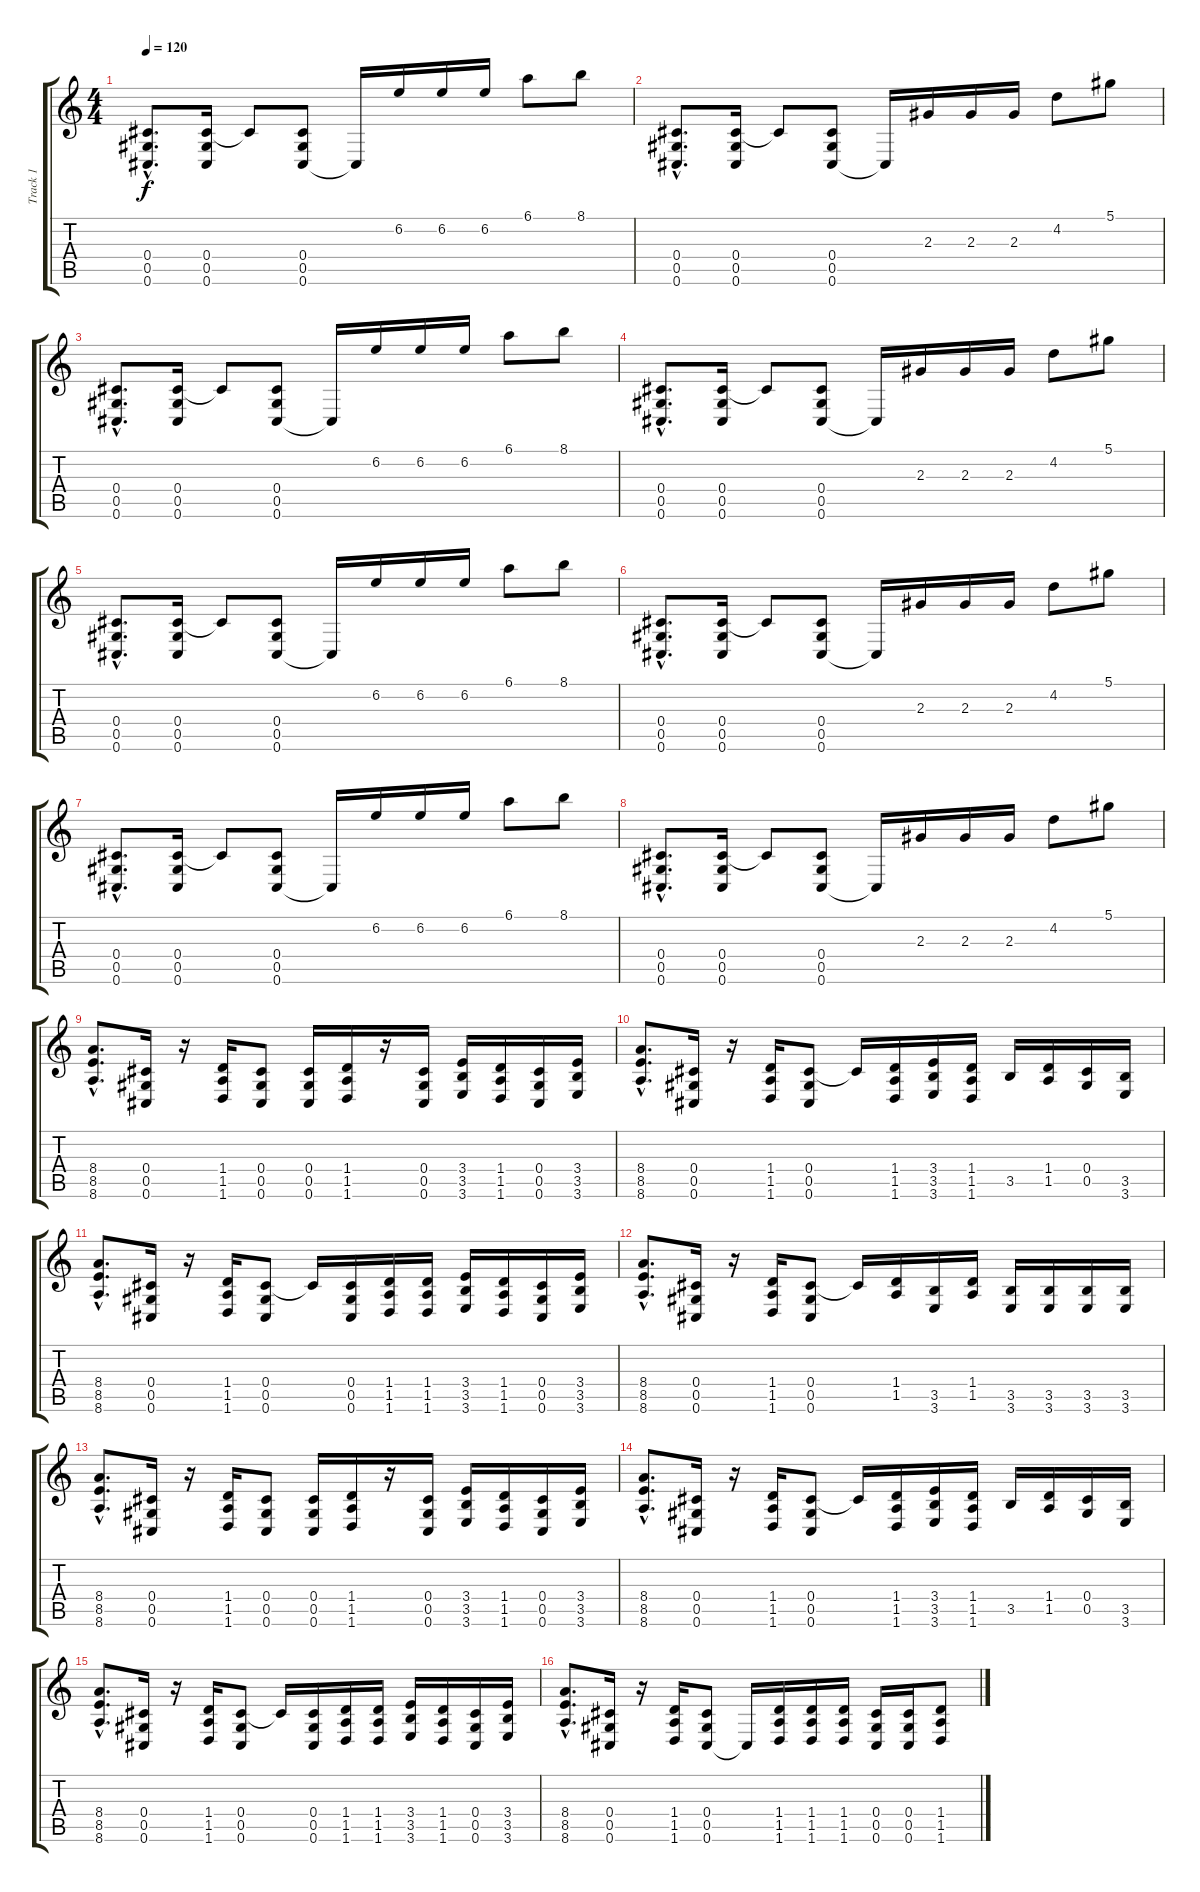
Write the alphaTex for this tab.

\track ("Track 1" "Track 1") {instrument distortionguitar}
\staff {score tabs}
\tuning (Eb4 Bb3 Gb3 Db3 Ab2 Db2) {hide}
\ts (4 4)
\tempo 120
\clef g2
\ks c
(0.4{hac} 0.5{hac} 0.6{hac}).8{d dy f} (0.4 0.5 0.6).16 0.4{t}.8 (0.4 0.5 0.6).8 0.6{t}.16 6.2.16 6.2.16 6.2.16 6.1.8 8.1.8 |
(0.4{hac} 0.5{hac} 0.6{hac}).8{d} (0.4 0.5 0.6).16 0.4{t}.8 (0.4 0.5 0.6).8 0.6{t}.16 2.3.16 2.3.16 2.3.16 4.2.8 5.1.8 |
(0.4{hac} 0.5{hac} 0.6{hac}).8{d} (0.4 0.5 0.6).16 0.4{t}.8 (0.4 0.5 0.6).8 0.6{t}.16 6.2.16 6.2.16 6.2.16 6.1.8 8.1.8 |
(0.4{hac} 0.5{hac} 0.6{hac}).8{d} (0.4 0.5 0.6).16 0.4{t}.8 (0.4 0.5 0.6).8 0.6{t}.16 2.3.16 2.3.16 2.3.16 4.2.8 5.1.8 |
(0.4{hac} 0.5{hac} 0.6{hac}).8{d} (0.4 0.5 0.6).16 0.4{t}.8 (0.4 0.5 0.6).8 0.6{t}.16 6.2.16 6.2.16 6.2.16 6.1.8 8.1.8 |
(0.4{hac} 0.5{hac} 0.6{hac}).8{d} (0.4 0.5 0.6).16 0.4{t}.8 (0.4 0.5 0.6).8 0.6{t}.16 2.3.16 2.3.16 2.3.16 4.2.8 5.1.8 |
(0.4{hac} 0.5{hac} 0.6{hac}).8{d} (0.4 0.5 0.6).16 0.4{t}.8 (0.4 0.5 0.6).8 0.6{t}.16 6.2.16 6.2.16 6.2.16 6.1.8 8.1.8 |
(0.4{hac} 0.5{hac} 0.6{hac}).8{d} (0.4 0.5 0.6).16 0.4{t}.8 (0.4 0.5 0.6).8 0.6{t}.16 2.3.16 2.3.16 2.3.16 4.2.8 5.1.8 |
(8.4{hac} 8.5{hac} 8.6{hac}).8{d} (0.4 0.5 0.6).16 r.16 (1.4 1.5 1.6).16 (0.4 0.5 0.6).8 (0.4 0.5 0.6).16 (1.4 1.5 1.6).16 r.16 (0.4 0.5 0.6).16 (3.4 3.5 3.6).16 (1.4 1.5 1.6).16 (0.4 0.5 0.6).16 (3.4 3.5 3.6).16 |
(8.4{hac} 8.5{hac} 8.6{hac}).8{d} (0.4 0.5 0.6).16 r.16 (1.4 1.5 1.6).16 (0.4 0.5 0.6).8 0.4{t}.16 (1.4 1.5 1.6).16 (3.4 3.5 3.6).16 (1.4 1.5 1.6).16 3.5.16 (1.4 1.5).16 (0.4 0.5).16 (3.5 3.6).16 |
(8.4{hac} 8.5{hac} 8.6{hac}).8{d} (0.4 0.5 0.6).16 r.16 (1.4 1.5 1.6).16 (0.4 0.5 0.6).8 0.4{t}.16 (0.4 0.5 0.6).16 (1.4 1.5 1.6).16 (1.4 1.5 1.6).16 (3.4 3.5 3.6).16 (1.4 1.5 1.6).16 (0.4 0.5 0.6).16 (3.4 3.5 3.6).16 |
(8.4{hac} 8.5{hac} 8.6{hac}).8{d} (0.4 0.5 0.6).16 r.16 (1.4 1.5 1.6).16 (0.4 0.5 0.6).8 0.4{t}.16 (1.4 1.5).16 (3.5 3.6).16 (1.4 1.5).16 (3.5 3.6).16 (3.5 3.6).16 (3.5 3.6).16 (3.5 3.6).16 |
(8.4{hac} 8.5{hac} 8.6{hac}).8{d} (0.4 0.5 0.6).16 r.16 (1.4 1.5 1.6).16 (0.4 0.5 0.6).8 (0.4 0.5 0.6).16 (1.4 1.5 1.6).16 r.16 (0.4 0.5 0.6).16 (3.4 3.5 3.6).16 (1.4 1.5 1.6).16 (0.4 0.5 0.6).16 (3.4 3.5 3.6).16 |
(8.4{hac} 8.5{hac} 8.6{hac}).8{d} (0.4 0.5 0.6).16 r.16 (1.4 1.5 1.6).16 (0.4 0.5 0.6).8 0.4{t}.16 (1.4 1.5 1.6).16 (3.4 3.5 3.6).16 (1.4 1.5 1.6).16 3.5.16 (1.4 1.5).16 (0.4 0.5).16 (3.5 3.6).16 |
(8.4{hac} 8.5{hac} 8.6{hac}).8{d} (0.4 0.5 0.6).16 r.16 (1.4 1.5 1.6).16 (0.4 0.5 0.6).8 0.4{t}.16 (0.4 0.5 0.6).16 (1.4 1.5 1.6).16 (1.4 1.5 1.6).16 (3.4 3.5 3.6).16 (1.4 1.5 1.6).16 (0.4 0.5 0.6).16 (3.4 3.5 3.6).16 |
(8.4{hac} 8.5{hac} 8.6{hac}).8{d} (0.4 0.5 0.6).16 r.16 (1.4 1.5 1.6).16 (0.4 0.5 0.6).8 0.6{t}.16 (1.4 1.5 1.6).16 (1.4 1.5 1.6).16 (1.4 1.5 1.6).16 (0.4 0.5 0.6).16 (0.4 0.5 0.6).16 (1.4 1.5 1.6).8
